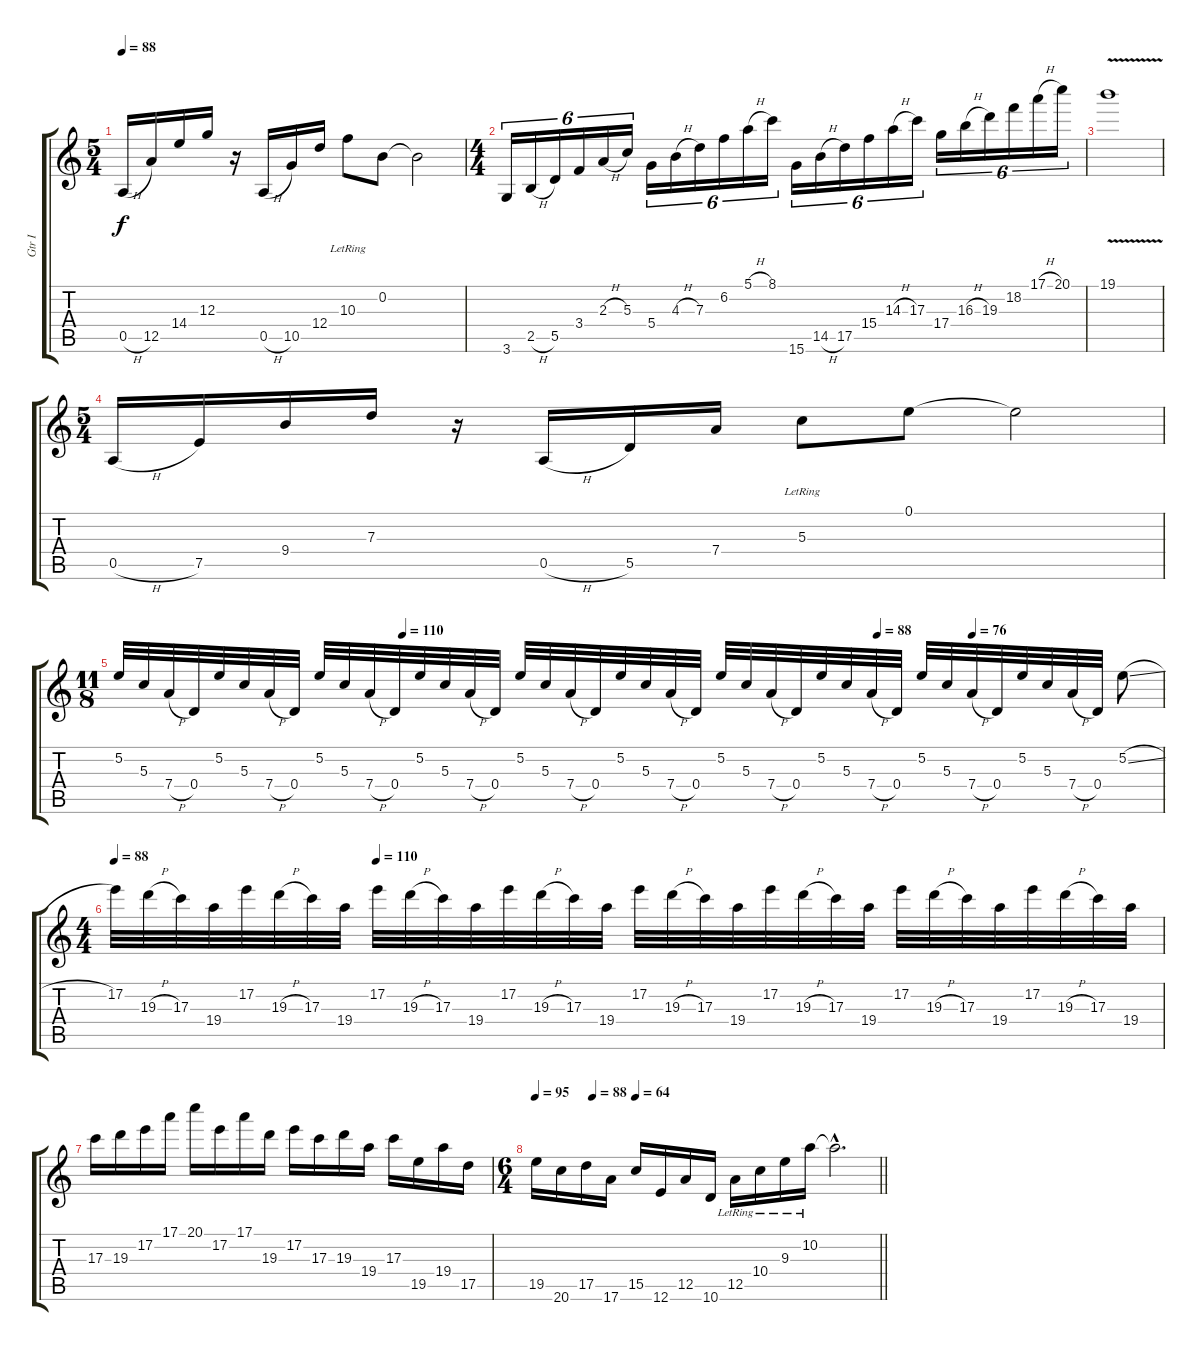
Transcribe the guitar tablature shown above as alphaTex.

\track ("Gtr I" "Gtr I") {instrument electricguitarclean}
\staff {score tabs}
\tuning (E4 B3 G3 D3 A2 E2) {hide}
\ts (5 4)
\tempo 88
\clef g2
\ks c
0.5{h}.16{dy f instrument electricguitarclean} 12.5.16 14.4.16 12.3.16 r.16 0.5{h}.16 10.5.16 12.4.16 10.3{lr}.8 0.2.8 0.2{t}.2 |
\ts (4 4)
3.6.16{tu (6 4)} 2.5{h}.16{tu (6 4)} 5.5.16{tu (6 4)} 3.4.16{tu (6 4)} 2.3{h}.16{tu (6 4)} 5.3.16{tu (6 4)} 5.4.16{tu (6 4)} 4.3{h}.16{tu (6 4)} 7.3.16{tu (6 4)} 6.2.16{tu (6 4)} 5.1{h}.16{tu (6 4)} 8.1.16{tu (6 4)} 15.6.16{tu (6 4)} 14.5{h}.16{tu (6 4)} 17.5.16{tu (6 4)} 15.4.16{tu (6 4)} 14.3{h}.16{tu (6 4)} 17.3.16{tu (6 4)} 17.4.16{tu (6 4)} 16.3{h}.16{tu (6 4)} 19.3.16{tu (6 4)} 18.2.16{tu (6 4)} 17.1{h}.16{tu (6 4)} 20.1.16{tu (6 4)} |
19.1{v}.1 |
\ts (5 4)
0.5{h}.16 7.5.16 9.4.16 7.3.16 r.16 0.5{h}.16 5.5.16 7.4.16 5.3{lr}.8 0.1.8 0.1{t}.2 |
\ts (11 8)
\tempo (110 0.2727272727272727)
\tempo (88 0.7272727272727273)
\tempo (76 0.8181818181818182)
5.2.32 5.3.32 7.4{h}.32 0.4.32 5.2.32 5.3.32 7.4{h}.32 0.4.32 5.2.32 5.3.32 7.4{h}.32 0.4.32 5.2.32 5.3.32 7.4{h}.32 0.4.32 5.2.32 5.3.32 7.4{h}.32 0.4.32 5.2.32 5.3.32 7.4{h}.32 0.4.32 5.2.32 5.3.32 7.4{h}.32 0.4.32 5.2.32 5.3.32 7.4{h}.32 0.4.32 5.2.32 5.3.32 7.4{h}.32 0.4.32 5.2.32 5.3.32 7.4{h}.32 0.4.32 5.2{sl}.8 |
\ts (4 4)
\tempo 88
\tempo (110 0.25)
17.2.32 19.3{h}.32 17.3.32 19.4.32 17.2.32 19.3{h}.32 17.3.32 19.4.32 17.2.32 19.3{h}.32 17.3.32 19.4.32 17.2.32 19.3{h}.32 17.3.32 19.4.32 17.2.32 19.3{h}.32 17.3.32 19.4.32 17.2.32 19.3{h}.32 17.3.32 19.4.32 17.2.32 19.3{h}.32 17.3.32 19.4.32 17.2.32 19.3{h}.32 17.3.32 19.4.32 |
17.3.16 19.3.16 17.2.16 17.1.16 20.1.16 17.2.16 17.1.16 19.3.16 17.2.16 17.3.16 19.3.16 19.4.16 17.3.16 19.5.16 19.4.16 17.5.16 |
\ts (6 4)
\tempo 95
\tempo (88 0.16666666666666666)
\tempo (64 0.2916666666666667)
\barLineRight lightlight
19.5.16 20.6.16 17.5.16 17.6.16 15.5.16 12.6.16 12.5.16 10.6.16 12.5{lr}.16 10.4{lr}.16 9.3{lr}.16 10.2{lr}.16 10.2{hac t}.2{d}
